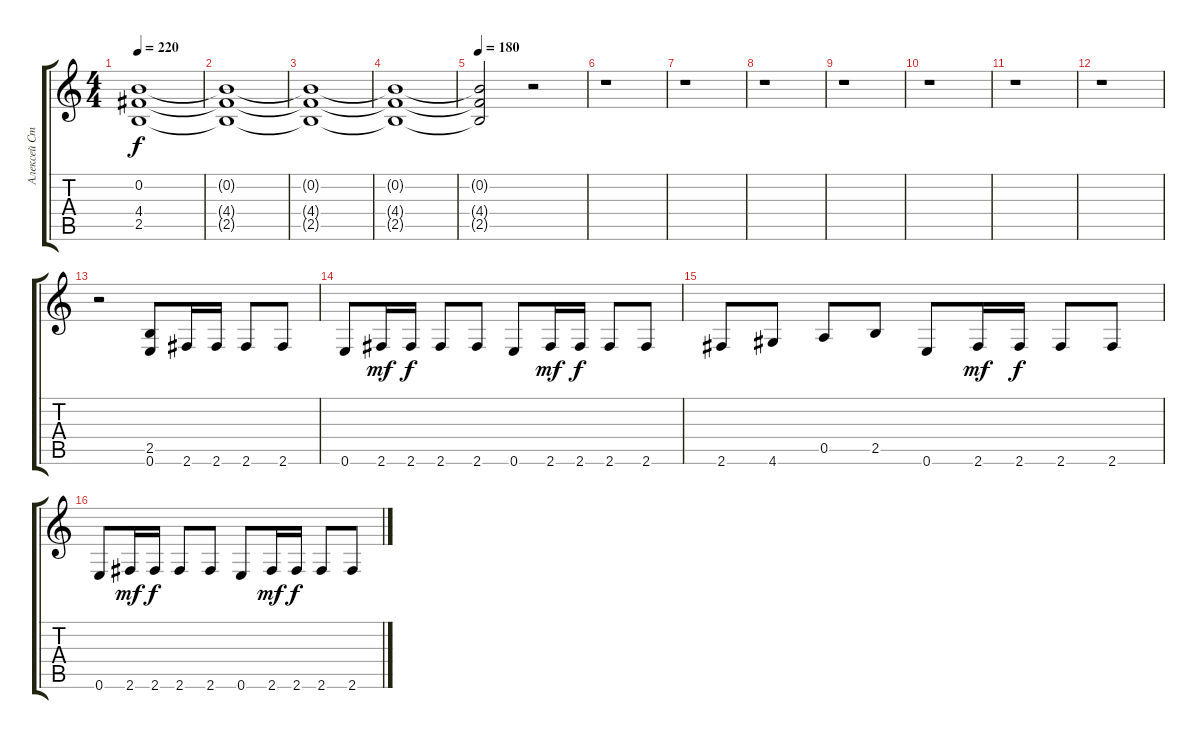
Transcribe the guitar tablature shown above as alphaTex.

\track ("Алексей Страйк" "Алексей Ст") {instrument distortionguitar}
\staff {score tabs}
\tuning (E4 B3 G3 D3 A2 E2) {hide}
\ts (4 4)
\tempo 220
\clef g2
\ks c
(0.2{t} 4.4{t} 2.5{t}).1{dy f} |
(0.2{t} 4.4{t} 2.5{t}).1 |
(0.2{t} 4.4{t} 2.5{t}).1 |
(0.2{t} 4.4{t} 2.5{t}).1 |
\tempo 180
(0.2{t} 4.4{t} 2.5{t}).2 r.2 |
r.1 |
r.1 |
r.1 |
r.1 |
r.1 |
r.1 |
r.1 |
r.2 (2.5 0.6).8 2.6.16 2.6.16 2.6.8 2.6.8 |
0.6.8 2.6.16{dy mf} 2.6.16{dy f} 2.6.8 2.6.8 0.6.8 2.6.16{dy mf} 2.6.16{dy f} 2.6.8 2.6.8 |
2.6.8 4.6.8 0.5.8 2.5.8 0.6.8 2.6.16{dy mf} 2.6.16{dy f} 2.6.8 2.6.8 |
0.6.8 2.6.16{dy mf} 2.6.16{dy f} 2.6.8 2.6.8 0.6.8 2.6.16{dy mf} 2.6.16{dy f} 2.6.8 2.6.8
